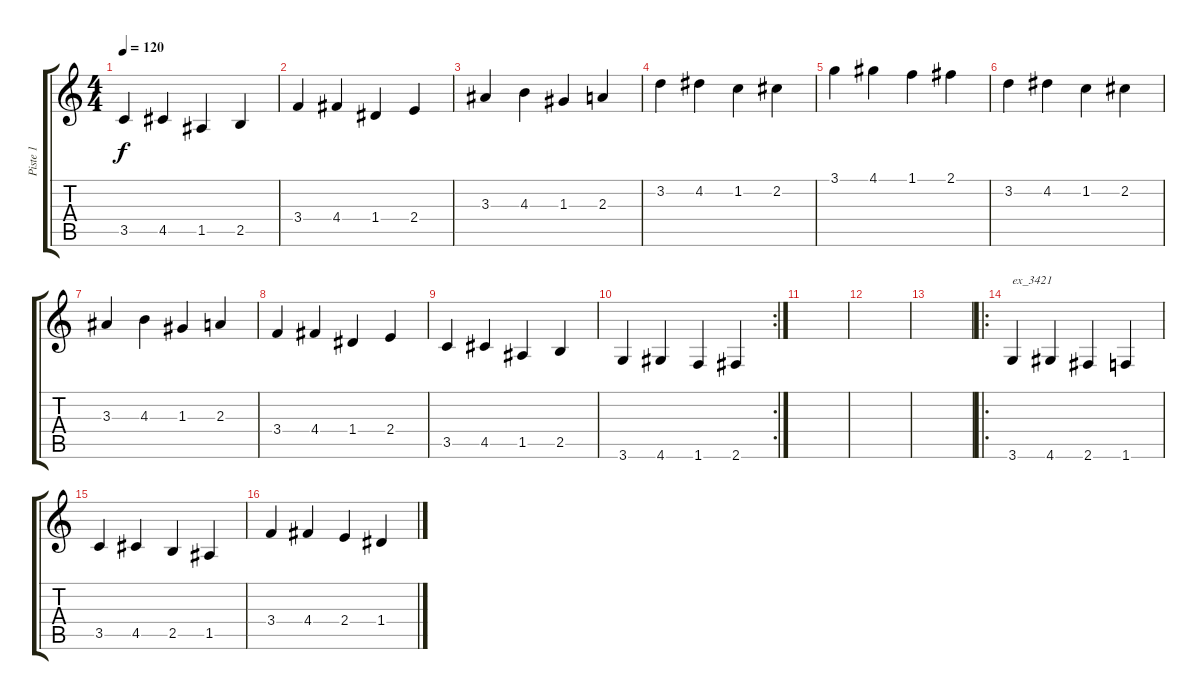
\track ("Piste 1" "Piste 1") {instrument acousticguitarsteel}
\staff {score tabs}
\tuning (E4 B3 G3 D3 A2 E2) {hide}
\ts (4 4)
\tempo 120
\clef g2
\ks c
3.5.4{dy f} 4.5.4 1.5.4 2.5.4 |
3.4.4 4.4.4 1.4.4 2.4.4 |
3.3.4 4.3.4 1.3.4 2.3.4 |
3.2.4 4.2.4 1.2.4 2.2.4 |
3.1.4 4.1.4 1.1.4 2.1.4 |
3.2.4 4.2.4 1.2.4 2.2.4 |
3.3.4 4.3.4 1.3.4 2.3.4 |
3.4.4 4.4.4 1.4.4 2.4.4 |
3.5.4 4.5.4 1.5.4 2.5.4 |
\rc 2
3.6.4 4.6.4 1.6.4 2.6.4 |
|
|
|
\ro
3.6.4{txt "ex_3421"} 4.6.4 2.6.4 1.6.4 |
3.5.4 4.5.4 2.5.4 1.5.4 |
3.4.4 4.4.4 2.4.4 1.4.4
